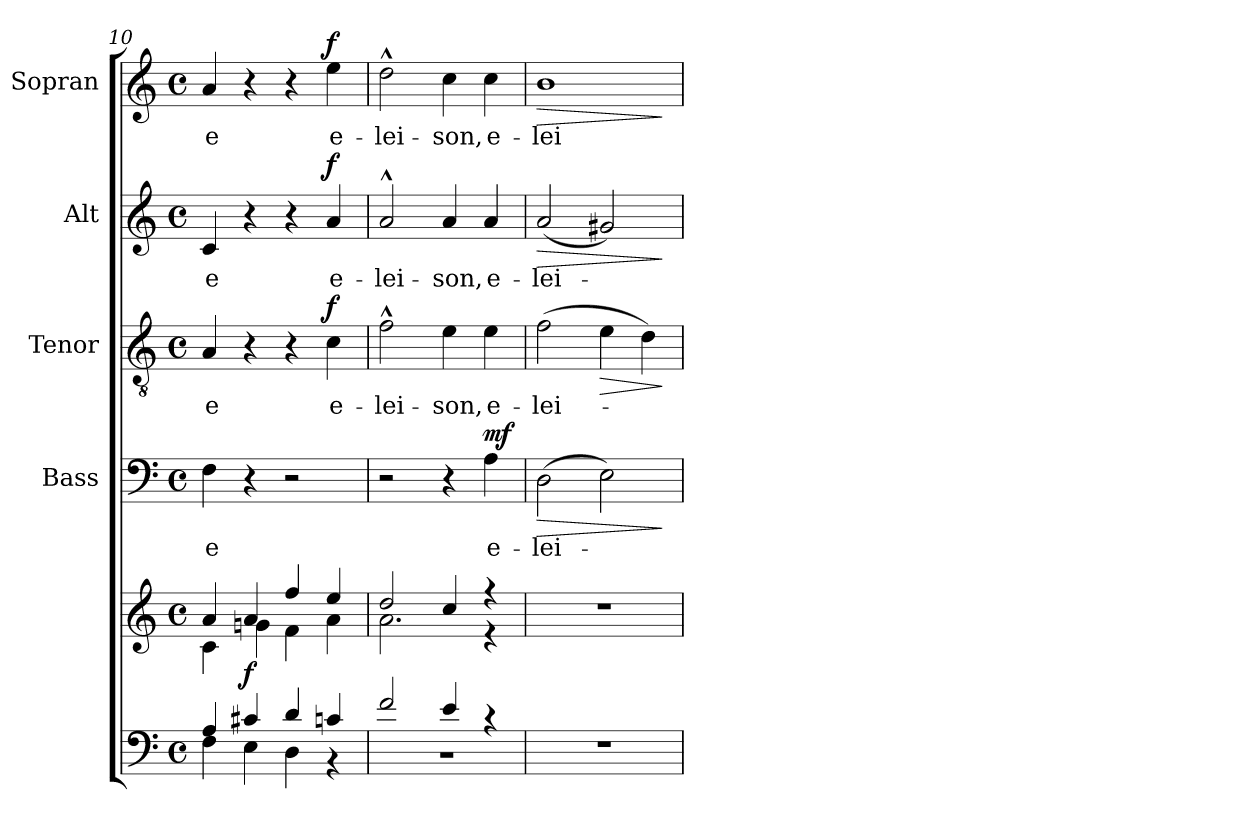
**kern	**kern	**dynam	**kern	**text	**dynam	**kern	**text	**dynam	**kern	**text	**dynam	**kern	**text	**dynam
*part5	*part5	*part5	*part4	*part4	*part4	*part3	*part3	*part3	*part2	*part2	*part2	*part1	*part1	*part1
*staff6	*staff5	*staff5/6	*staff4	*staff4	*staff4	*staff3	*staff3	*staff3	*staff2	*staff2	*staff2	*staff1	*staff1	*staff1
*	*	*	*I"Bass	*	*	*I"Tenor	*	*	*I"Alt	*	*	*I"Sopran	*	*
*	*	*	*I'B.	*	*	*I'T.	*	*	*I'A.	*	*	*I'S.	*	*
*clefF4	*clefG2	*	*clefF4	*	*	*clefGv2	*	*	*clefG2	*	*	*clefG2	*	*
*k[]	*k[]	*	*k[]	*	*	*k[]	*	*	*k[]	*	*	*k[]	*	*
*C:	*C:	*	*C:	*	*	*C:	*	*	*C:	*	*	*C:	*	*
*M4/4	*M4/4	*	*M4/4	*	*	*M4/4	*	*	*M4/4	*	*	*M4/4	*	*
*met(c)	*met(c)	*	*met(c)	*	*	*met(c)	*	*	*met(c)	*	*	*met(c)	*	*
=10	=10	=10	=10	=10	=10	=10	=10	=10	=10	=10	=10	=10	=10	=10
*^	*^	*	*	*	*	*	*	*	*	*	*	*	*	*
!	!	!	!	!	!	!LO:LY:b	!	!	!LO:LY:b	!	!	!LO:LY:b	!	!	!LO:LY:b	!
4A/	4F\	4a/	4c\	.	4F\	-e	.	4A/	-e	.	4c/	-e	.	4a/	-e	.
!	!	!	!	!LO:DY:b	!	!	!	!	!	!	!	!	!	!	!	!
4c#X/	4E\	4a/	4gn\	f	4r	.	.	4r	.	.	4r	.	.	4r	.	.
4d/	4D\	4ff/	4f\	.	2r	.	.	4r	.	.	4r	.	.	4r	.	.
!	!	!	!	!	!	!	!	!	!LO:LY:b	!LO:DY:a	!	!LO:LY:b	!LO:DY:a	!	!LO:LY:b	!LO:DY:a
4cn/	4r	4ee/	4a\	.	.	.	.	4c\	e-	f	4a/	e-	f	4ee\	e-	f
=11	=11	=11	=11	=11	=11	=11	=11	=11	=11	=11	=11	=11	=11	=11	=11	=11
!	!	!	!	!	!	!	!	!	!LO:LY:b	!	!	!LO:LY:b	!	!	!LO:LY:b	!
2f/	1r	2dd/	2.a\	.	2r	.	.	2f^^>\	-lei-	.	2a^^>/	-lei-	.	2dd^^>\	-lei-	.
!	!	!	!	!	!	!	!	!	!LO:LY:b	!	!	!LO:LY:b	!	!	!LO:LY:b	!
4e/	.	4cc/	.	.	4r	.	.	4e\	-son,	.	4a/	-son,	.	4cc\	-son,	.
!	!	!	!	!	!	!LO:LY:b	!LO:DY:a	!	!LO:LY:b	!	!	!LO:LY:b	!	!	!LO:LY:b	!
4rc	.	4r	4r	.	4A\	e-	mf	4e\	e-	.	4a/	e-	.	4cc\	e-	.
*v	*v	*	*	*	*	*	*	*	*	*	*	*	*	*	*	*
=12	=12	=12	=12	=12	=12	=12	=12	=12	=12	=12	=12	=12	=12	=12	=12
!	!	!	!	!	!LO:LY:b	!LO:HP:b	!	!LO:LY:b	!	!	!LO:LY:b	!LO:HP:b	!	!LO:LY:b	!LO:HP:b
*	*v	*v	*	*	*	*	*	*	*	*	*	*	*	*	*
1r	1r	.	(>2D\	-lei-	>	(>2f\	-lei-	.	(<2a/	-lei-	>	1b	-lei-	>
!	!	!	!	!	!	!	!	!LO:HP:b	!	!	!	!	!	!
.	.	.	2E\)	.	.	4e\	.	>	2g#X/)	.	.	.	.	.
.	.	.	.	.	.	4d\)	.	.	.	.	.	.	.	.
.	.	.	.	.	]	.	.	]	.	.	]	.	.	]
=	=	=	=	=	=	=	=	=	=	=	=	=	=	=
*-	*-	*-	*-	*-	*-	*-	*-	*-	*-	*-	*-	*-	*-	*-
